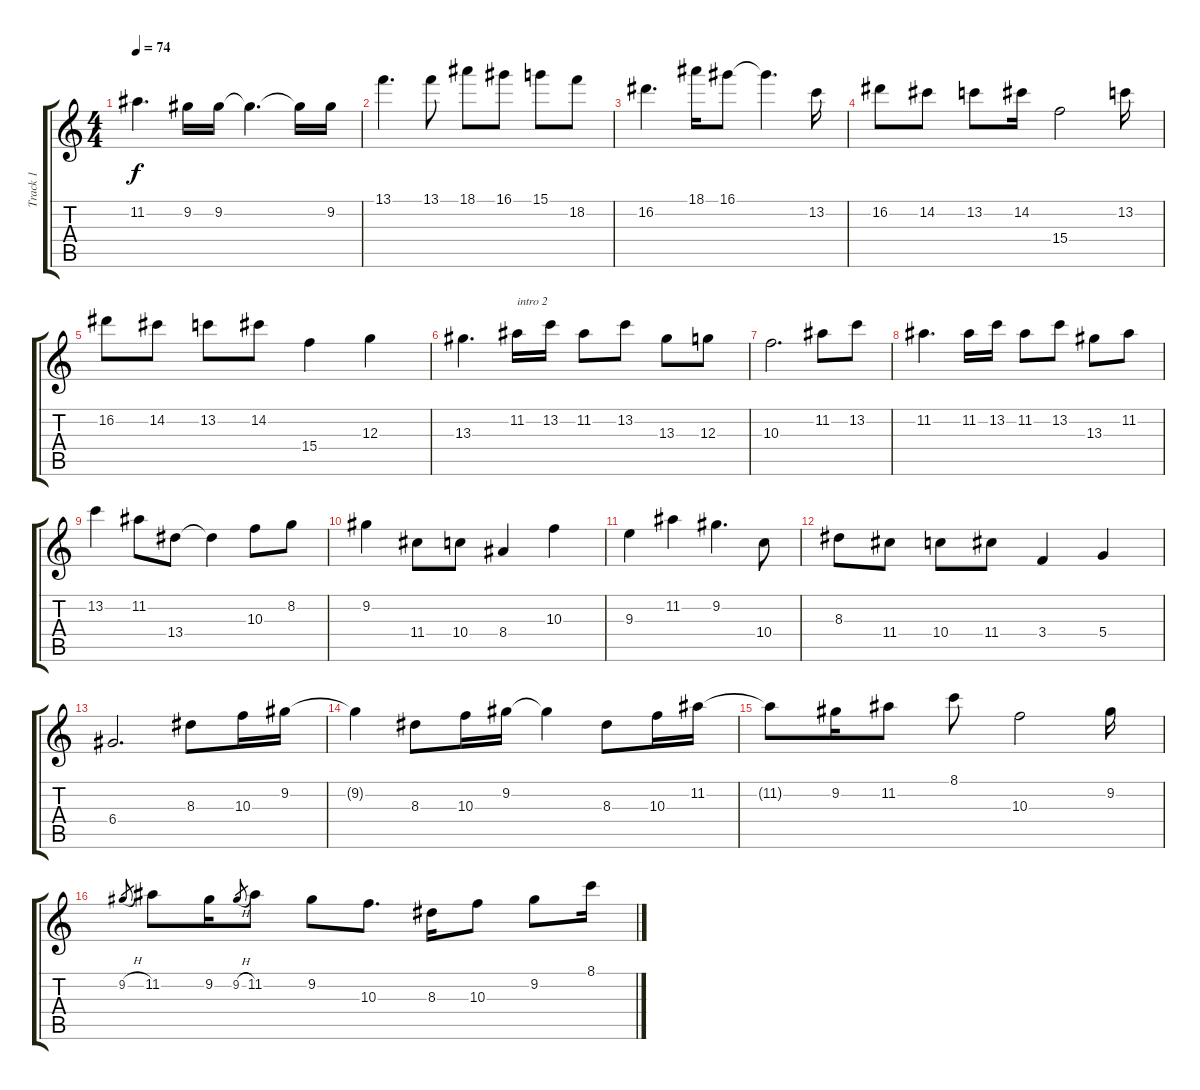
\track ("Track 1" "Track 1") {instrument acousticguitarsteel}
\staff {score tabs}
\tuning (E4 B3 G3 D3 A2 E2) {hide}
\ts (4 4)
\tempo 74
\clef g2
\ks c
11.2.4{d dy f} 9.2.16 9.2.16 9.2{t}.4{d} 9.2{t}.16 9.2.16 |
13.1.4{d} 13.1.8 18.1.8 16.1.8 15.1.8 18.2.8 |
16.2.4{d} 18.1.16 16.1.8 16.1{t}.4{d} 13.2.16 |
16.2.8 14.2.8 13.2.8 14.2.16 15.4.2 13.2.16 |
16.2.8 14.2.8 13.2.8 14.2.8 15.4.4 12.3.4 |
13.3.4{d} 11.2.16{txt "intro 2"} 13.2.16 11.2.8 13.2.8 13.3.8 12.3.8 |
10.3.2{d} 11.2.8 13.2.8 |
11.2.4{d} 11.2.16 13.2.16 11.2.8 13.2.8 13.3.8 11.2.8 |
13.2.4 11.2.8 13.4.8 13.4{t}.4 10.3.8 8.2.8 |
9.2.4 11.4.8 10.4.8 8.4.4 10.3.4 |
9.3.4 11.2.4 9.2.4{d} 10.4.8 |
8.3.8 11.4.8 10.4.8 11.4.8 3.4.4 5.4.4 |
6.4.2{d} 8.3.8 10.3.16 9.2.16 |
9.2{t}.4 8.3.8 10.3.16 9.2.16 9.2{t}.4 8.3.8 10.3.16 11.2.16 |
11.2{t}.8 9.2.16 11.2.8 8.1.8 10.3.2 9.2.16 |
9.2{h}.8{gr} 11.2.8 9.2.16 9.2{h}.8{gr} 11.2.8 9.2.8 10.3.8{d} 8.3.16 10.3.8 9.2.8 8.1.16
